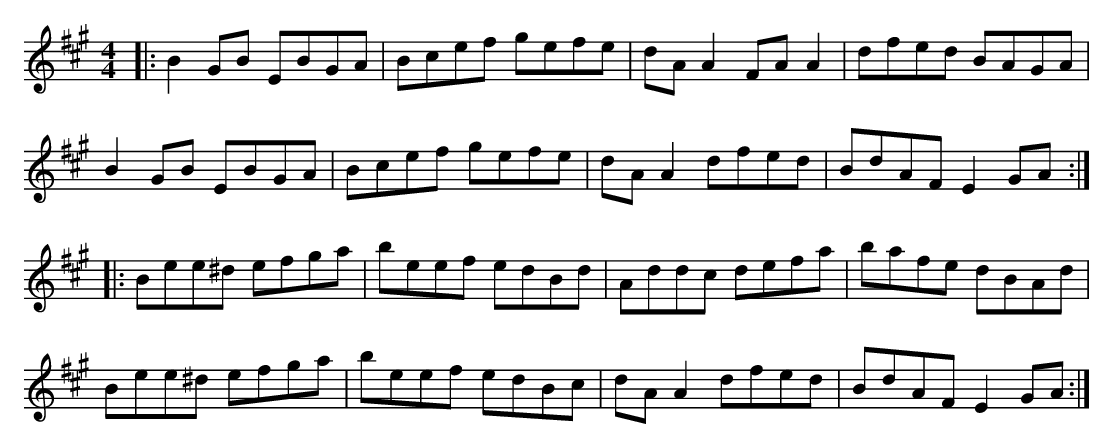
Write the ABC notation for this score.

X:1
M:4/4
K:Emix
|:B2GB EBGA|Bcef gefe|dAA2 FAA2|dfed BAGA|
B2GB EBGA|Bcef gefe|dAA2 dfed|BdAF E2GA:|
|:Bee^d efga|beef edBd|Addc defa|bafe dBAd|
Bee^d efga|beef edBc|dAA2 dfed|BdAF E2GA:|
